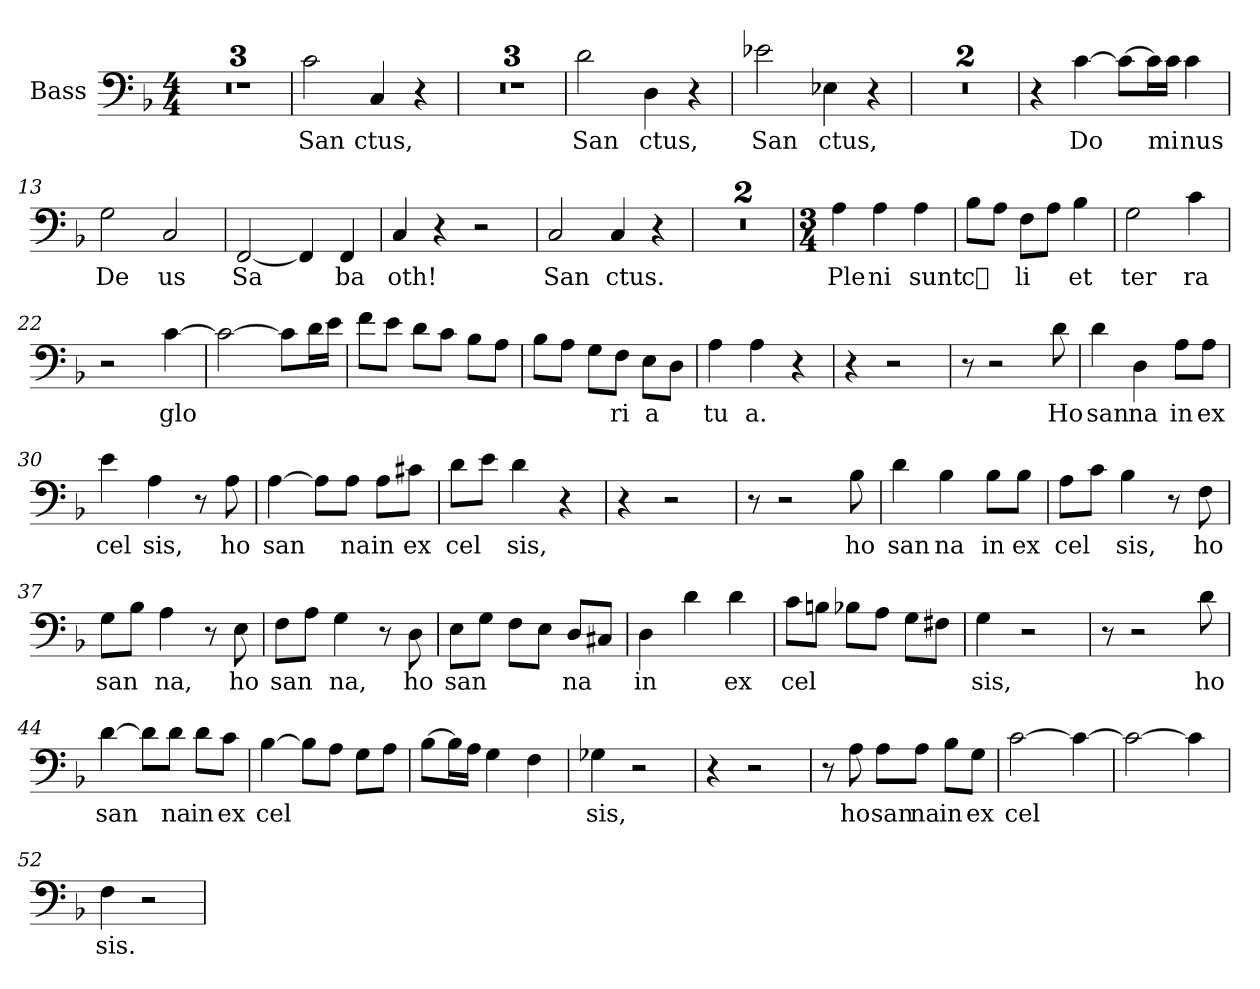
**kern	**text
*part1	*part1
*staff1	*staff1
*I"Bass	*
*I'B.	*
*clefF4	*
*k[b-]	*
*F:	*
*M4/4	*
=1	=1
1r	.
=2	=2
1r	.
=3	=3
1r	.
=4	=4
2c\	San
4C/	ctus,
4r	.
=5	=5
1r	.
=6	=6
1r	.
=7	=7
1r	.
=8	=8
2d\	San
4D\	ctus,
4r	.
=9	=9
2e-X\	San
4E-X\	ctus,
4r	.
=10	=10
1r	.
=11	=11
1r	.
!!LO:LB:g=z
=12	=12
4r	.
[4c\	Do
8c\L_	.
16c\L]	.
16c\JJ	mi
4c\	nus
=13	=13
2G\	De
2C/	us
=14	=14
[2FF/	Sa
4FF/]	.
4FF/	ba
=15	=15
4C/	oth!
4r	.
2r	.
=16	=16
2C/	San
4C/	ctus.
4r	.
=17	=17
1r	.
=18	=18
1r	.
=19	=19
*M3/4	*
4A\	Ple
4A\	ni
4A\	sunt
!!LO:LB:g=z
=20	=20
8B-\L	c
8A\J	.
8F\L	li
8A\J	.
4B-\	et
=21	=21
2G\	ter
4c\	ra
=22	=22
2r	.
[4c\	glo
=23	=23
2c\_	.
8c\L]	.
16d\L	.
16e\JJ	.
=24	=24
8f\L	.
8e\J	.
8d\L	.
8c\J	.
8B-\L	.
8A\J	.
=25	=25
8B-\L	.
8A\J	.
8G\L	.
8F\J	ri
8E\L	a
8D\J	.
=26	=26
4A\	tu
4A\	a.
4r	.
=27	=27
4r	.
2r	.
!!LO:LB:g=z
=28	=28
8r	.
2r	.
8d\	Ho
=29	=29
4d\	san
4D\	na
8A\L	in
8A\J	ex
=30	=30
4e\	cel
4A\	sis,
8r	.
8A\	ho
=31	=31
[4A\	san
8A\L]	.
8A\J	na
8A\L	in
8c#X\J	ex
=32	=32
8d\L	cel
8e\J	.
4d\	sis,
4r	.
=33	=33
4r	.
2r	.
=34	=34
8r	.
2r	.
8B-\	ho
!!LO:LB:g=z
=35	=35
4d\	san
4B-\	na
8B-\L	in
8B-\J	ex
=36	=36
8A\L	cel
8c\J	.
4B-\	sis,
8r	.
8F\	ho
=37	=37
8G\L	san
8B-\J	.
4A\	na,
8r	.
8E\	ho
=38	=38
8F\L	san
8A\J	.
4G\	na,
8r	.
8D\	ho
=39	=39
8E\L	san
8G\J	.
8F\L	.
8E\J	.
8D/L	na
8C#X/J	.
!!LO:LB:g=z
=40	=40
4D\	in
4d\	.
4d\	ex
=41	=41
8c\L	cel
8Bn\J	.
8B-X\L	.
8A\J	.
8G\L	.
8F#X\J	.
=42	=42
4G\	sis,
2r	.
=43	=43
8r	.
2r	.
8d\	ho
=44	=44
[4d\	san
8d\L]	.
8d\J	na
8d\L	in
8c\J	ex
=45	=45
[4B-\	cel
8B-\L]	.
8A\J	.
8G\L	.
8A\J	.
=46	=46
[8B-\L	.
16B-\L]	.
16A\JJ	.
4G\	.
4F\	.
!!LO:LB:g=z
=47	=47
4G-X\	sis,
2r	.
=48	=48
4r	.
2r	.
=49	=49
8r	.
8A\	ho
8A\L	san
8A\J	na
8B-\L	in
8G\J	ex
=50	=50
[2c\	cel
4c\_	.
=51	=51
2c\_	.
4c\]	.
=52	=52
4F\	sis.
2r	.
=	=
*-	*-
